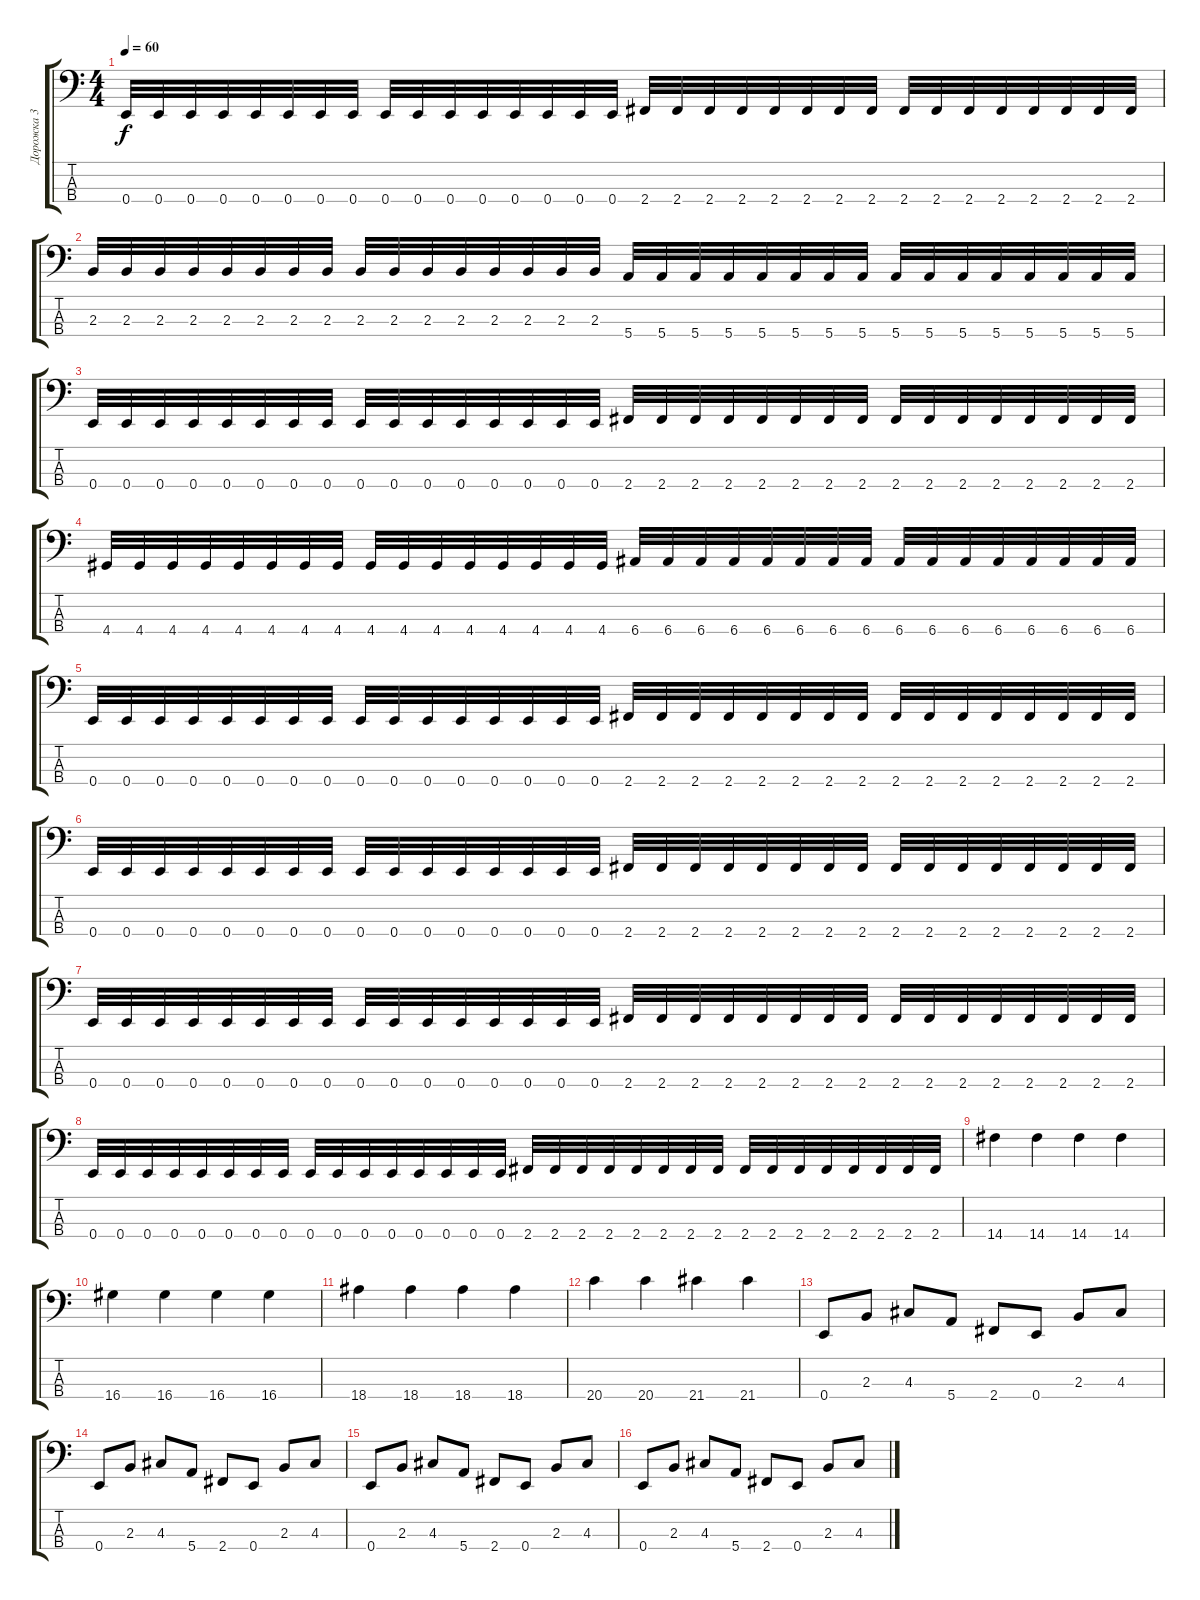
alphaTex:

\track ("Дорожка 3" "Дорожка 3") {instrument slapbass1}
\staff {score tabs}
\tuning (G2 D2 A1 E1) {hide}
\ts (4 4)
\tempo 60
\clef f4
\ks c
0.4.32{dy f} 0.4.32 0.4.32 0.4.32 0.4.32 0.4.32 0.4.32 0.4.32 0.4.32 0.4.32 0.4.32 0.4.32 0.4.32 0.4.32 0.4.32 0.4.32 2.4.32 2.4.32 2.4.32 2.4.32 2.4.32 2.4.32 2.4.32 2.4.32 2.4.32 2.4.32 2.4.32 2.4.32 2.4.32 2.4.32 2.4.32 2.4.32 |
2.3.32 2.3.32 2.3.32 2.3.32 2.3.32 2.3.32 2.3.32 2.3.32 2.3.32 2.3.32 2.3.32 2.3.32 2.3.32 2.3.32 2.3.32 2.3.32 5.4.32 5.4.32 5.4.32 5.4.32 5.4.32 5.4.32 5.4.32 5.4.32 5.4.32 5.4.32 5.4.32 5.4.32 5.4.32 5.4.32 5.4.32 5.4.32 |
0.4.32 0.4.32 0.4.32 0.4.32 0.4.32 0.4.32 0.4.32 0.4.32 0.4.32 0.4.32 0.4.32 0.4.32 0.4.32 0.4.32 0.4.32 0.4.32 2.4.32 2.4.32 2.4.32 2.4.32 2.4.32 2.4.32 2.4.32 2.4.32 2.4.32 2.4.32 2.4.32 2.4.32 2.4.32 2.4.32 2.4.32 2.4.32 |
4.4.32 4.4.32 4.4.32 4.4.32 4.4.32 4.4.32 4.4.32 4.4.32 4.4.32 4.4.32 4.4.32 4.4.32 4.4.32 4.4.32 4.4.32 4.4.32 6.4.32 6.4.32 6.4.32 6.4.32 6.4.32 6.4.32 6.4.32 6.4.32 6.4.32 6.4.32 6.4.32 6.4.32 6.4.32 6.4.32 6.4.32 6.4.32 |
0.4.32 0.4.32 0.4.32 0.4.32 0.4.32 0.4.32 0.4.32 0.4.32 0.4.32 0.4.32 0.4.32 0.4.32 0.4.32 0.4.32 0.4.32 0.4.32 2.4.32 2.4.32 2.4.32 2.4.32 2.4.32 2.4.32 2.4.32 2.4.32 2.4.32 2.4.32 2.4.32 2.4.32 2.4.32 2.4.32 2.4.32 2.4.32 |
0.4.32 0.4.32 0.4.32 0.4.32 0.4.32 0.4.32 0.4.32 0.4.32 0.4.32 0.4.32 0.4.32 0.4.32 0.4.32 0.4.32 0.4.32 0.4.32 2.4.32 2.4.32 2.4.32 2.4.32 2.4.32 2.4.32 2.4.32 2.4.32 2.4.32 2.4.32 2.4.32 2.4.32 2.4.32 2.4.32 2.4.32 2.4.32 |
0.4.32 0.4.32 0.4.32 0.4.32 0.4.32 0.4.32 0.4.32 0.4.32 0.4.32 0.4.32 0.4.32 0.4.32 0.4.32 0.4.32 0.4.32 0.4.32 2.4.32 2.4.32 2.4.32 2.4.32 2.4.32 2.4.32 2.4.32 2.4.32 2.4.32 2.4.32 2.4.32 2.4.32 2.4.32 2.4.32 2.4.32 2.4.32 |
0.4.32 0.4.32 0.4.32 0.4.32 0.4.32 0.4.32 0.4.32 0.4.32 0.4.32 0.4.32 0.4.32 0.4.32 0.4.32 0.4.32 0.4.32 0.4.32 2.4.32 2.4.32 2.4.32 2.4.32 2.4.32 2.4.32 2.4.32 2.4.32 2.4.32 2.4.32 2.4.32 2.4.32 2.4.32 2.4.32 2.4.32 2.4.32 |
14.4.4 14.4.4 14.4.4 14.4.4 |
16.4.4 16.4.4 16.4.4 16.4.4 |
18.4.4 18.4.4 18.4.4 18.4.4 |
20.4.4 20.4.4 21.4.4 21.4.4 |
0.4.8 2.3.8 4.3.8 5.4.8 2.4.8 0.4.8 2.3.8 4.3.8 |
0.4.8 2.3.8 4.3.8 5.4.8 2.4.8 0.4.8 2.3.8 4.3.8 |
0.4.8 2.3.8 4.3.8 5.4.8 2.4.8 0.4.8 2.3.8 4.3.8 |
0.4.8 2.3.8 4.3.8 5.4.8 2.4.8 0.4.8 2.3.8 4.3.8
